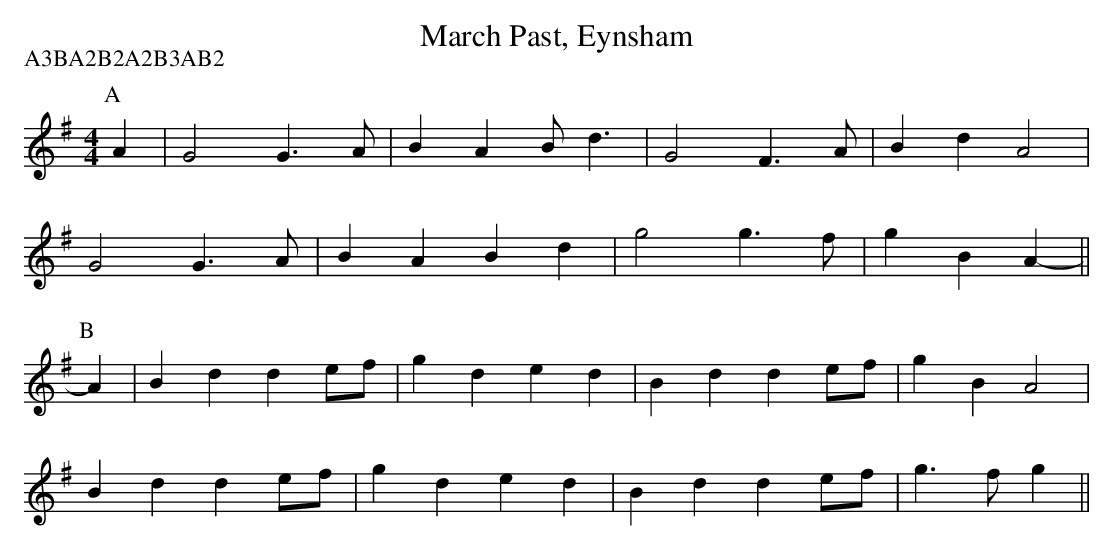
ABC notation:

X:1
T:March Past, Eynsham
M:4/4
L:1/8
P:A3BA2B2A2B3AB2
K:G
P:A
A2|G4   G3 A|B2A2 Bd3 |G4   F3 A|B2d2 A4 |
G4   G3 A|B2A2 B2d2|g4   g3 f|g2B2 A2-||
P:B
A2|B2d2 d2ef|g2d2 e2d2|B2d2 d2ef|g2B2 A4 |
B2d2 d2ef|g2d2 e2d2|B2d2 d2ef|g3 f g2 ||
